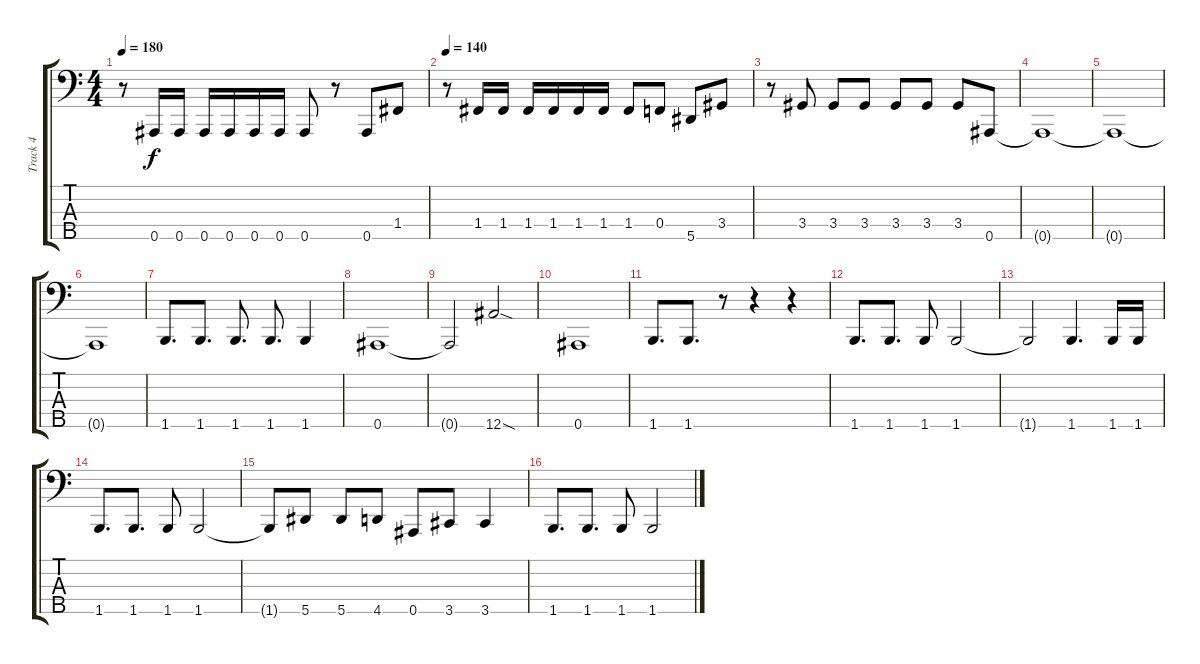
\track ("Track 4" "Track 4") {instrument electricbasspick}
\staff {score tabs}
\tuning (Ab2 Eb2 Bb1 F1 Bb0) {hide}
\ts (4 4)
\tempo 180
\clef f4
\ks c
r.8{dy f} 0.5.16 0.5.16 0.5.16 0.5.16 0.5.16 0.5.16 0.5.8 r.8 0.5.8 1.4.8 |
\tempo 140
r.8 1.4.16 1.4.16 1.4.16 1.4.16 1.4.16 1.4.16 1.4.8 0.4.8 5.5.8 3.4.8 |
r.8 3.4.8 3.4.8 3.4.8 3.4.8 3.4.8 3.4.8 0.5.8 |
0.5{t}.1 |
0.5{t}.1 |
0.5{t}.1 |
1.5.8{d} 1.5.8{d} 1.5.8{d} 1.5.8{d} 1.5.4 |
0.5.1 |
0.5{t}.2 12.5{sod}.2 |
0.5.1 |
1.5.8{d} 1.5.8{d} r.8 r.4 r.4 |
1.5.8{d} 1.5.8{d} 1.5.8 1.5.2 |
1.5{t}.2 1.5.4{d} 1.5.16 1.5.16 |
1.5.8{d} 1.5.8{d} 1.5.8 1.5.2 |
1.5{t}.8 5.5.8 5.5.8 4.5.8 0.5.8 3.5.8 3.5.4 |
1.5.8{d} 1.5.8{d} 1.5.8 1.5.2
